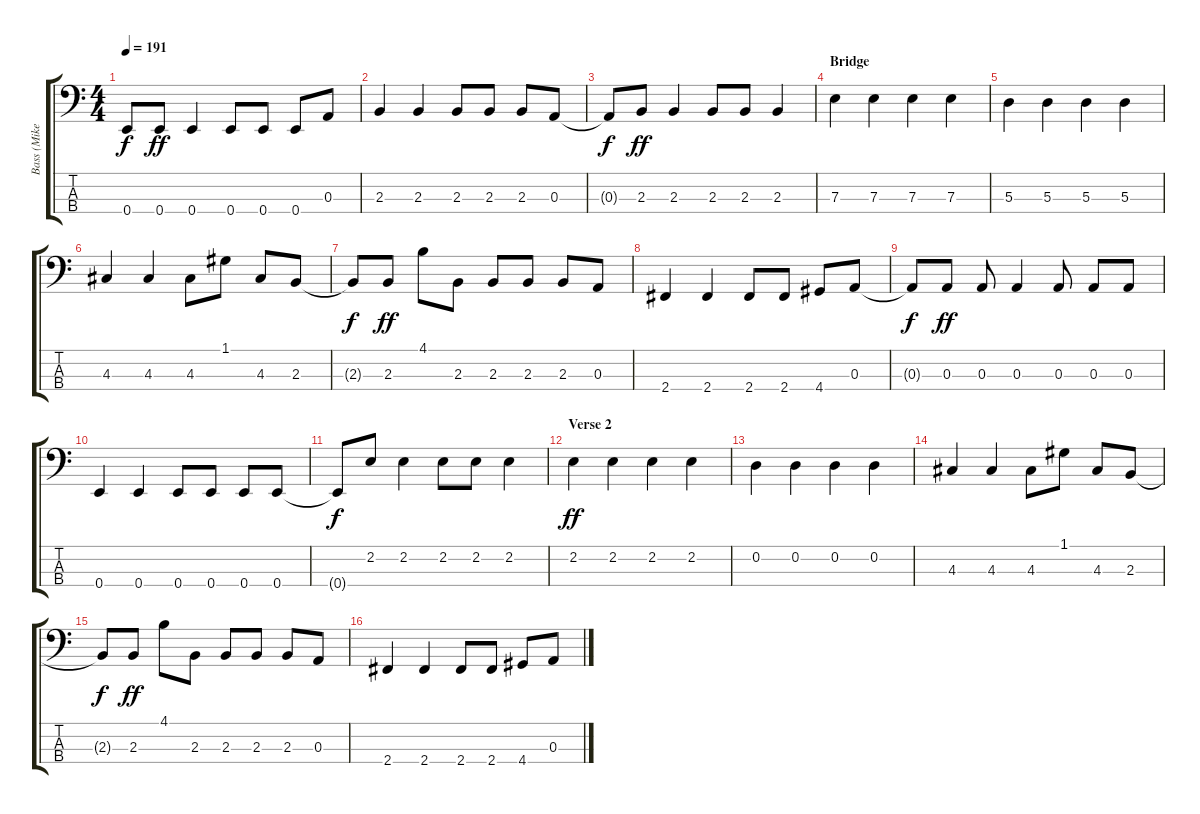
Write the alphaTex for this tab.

\track ("Bass (Mike Dirnt)" "Bass (Mike") {instrument electricbasspick}
\staff {score tabs}
\tuning (G2 D2 A1 E1) {hide}
\ts (4 4)
\tempo 191
\clef f4
\ks c
0.4{t}.8{dy f} 0.4.8{dy ff} 0.4.4 0.4.8 0.4.8 0.4.8 0.3.8 |
2.3.4 2.3.4 2.3.8 2.3.8 2.3.8 0.3.8 |
0.3{t}.8{dy f} 2.3.8{dy ff} 2.3.4 2.3.8 2.3.8 2.3.4 |
\section ("" "Bridge")
7.3.4 7.3.4 7.3.4 7.3.4 |
5.3.4 5.3.4 5.3.4 5.3.4 |
4.3.4 4.3.4 4.3.8 1.1.8 4.3.8 2.3.8 |
2.3{t}.8{dy f} 2.3.8{dy ff} 4.1.8 2.3.8 2.3.8 2.3.8 2.3.8 0.3.8 |
2.4.4 2.4.4 2.4.8 2.4.8 4.4.8 0.3.8 |
0.3{t}.8{dy f} 0.3.8{dy ff} 0.3.8 0.3.4 0.3.8 0.3.8 0.3.8 |
0.4.4 0.4.4 0.4.8 0.4.8 0.4.8 0.4.8 |
0.4{t}.8{dy f} 2.2.8 2.2.4 2.2.8 2.2.8 2.2.4 |
\section ("" "Verse 2")
2.2.4{dy ff} 2.2.4 2.2.4 2.2.4 |
0.2.4 0.2.4 0.2.4 0.2.4 |
4.3.4 4.3.4 4.3.8 1.1.8 4.3.8 2.3.8 |
2.3{t}.8{dy f} 2.3.8{dy ff} 4.1.8 2.3.8 2.3.8 2.3.8 2.3.8 0.3.8 |
2.4.4 2.4.4 2.4.8 2.4.8 4.4.8 0.3.8
